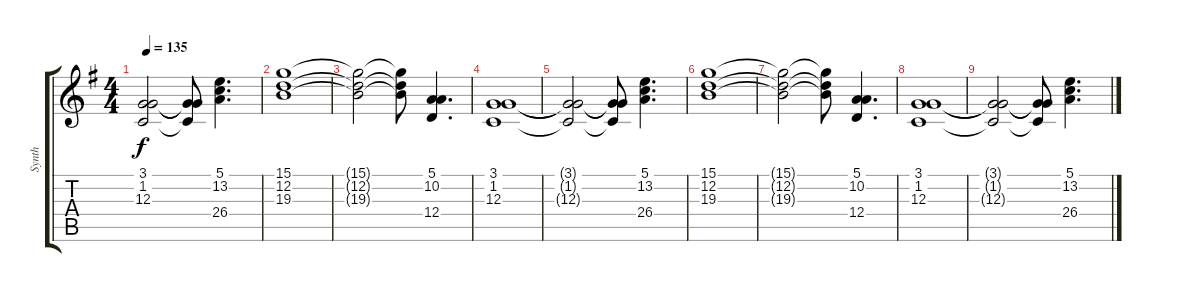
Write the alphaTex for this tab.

\track ("Synth" "Synth") {instrument synthstrings2}
\staff {score tabs}
\tuning (E4 B3 G3 D3 A2 E2) {hide}
\ts (4 4)
\tempo 135
\clef g2
\ks g
(3.1{t} 1.2{t} 12.3{t}).2{dy f} (3.1{t} 1.2{t} 12.3{t}).8 (5.1 13.2 26.4).4{d} |
(15.1 12.2 19.3).1{volume 5} |
(15.1{t} 12.2{t} 19.3{t}).2 (15.1{t} 12.2{t} 19.3{t}).8 (5.1 10.2 12.4).4{d} |
(3.1 1.2 12.3).1 |
(3.1{t} 1.2{t} 12.3{t}).2 (3.1{t} 1.2{t} 12.3{t}).8 (5.1 13.2 26.4).4{d} |
(15.1 12.2 19.3).1{volume 0} |
(15.1{t} 12.2{t} 19.3{t}).2 (15.1{t} 12.2{t} 19.3{t}).8 (5.1 10.2 12.4).4{d} |
(3.1 1.2 12.3).1 |
(3.1{t} 1.2{t} 12.3{t}).2 (3.1{t} 1.2{t} 12.3{t}).8 (5.1 13.2 26.4).4{d}
